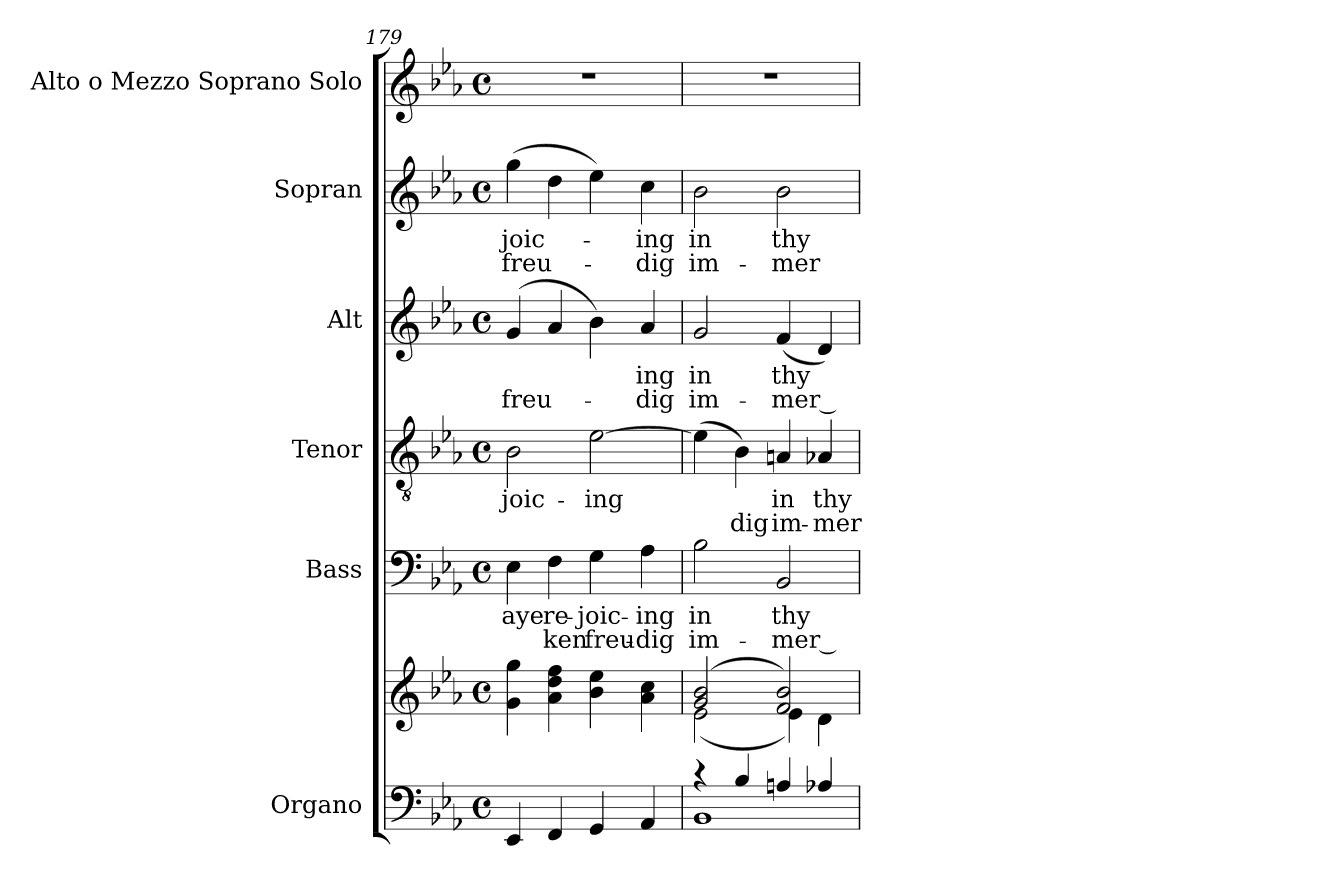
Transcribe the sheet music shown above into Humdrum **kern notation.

**kern	**kern	**kern	**text	**text	**kern	**text	**text	**kern	**text	**text	**kern	**text	**text	**kern
*part6	*part6	*part5	*part5	*part5	*part4	*part4	*part4	*part3	*part3	*part3	*part2	*part2	*part2	*part1
*staff7	*staff6	*staff5	*staff5	*staff5	*staff4	*staff4	*staff4	*staff3	*staff3	*staff3	*staff2	*staff2	*staff2	*staff1
*I"Organo	*	*I"Bass	*	*	*I"Tenor	*	*	*I"Alt	*	*	*I"Sopran	*	*	*I"Alto o Mezzo Soprano Solo
*	*	*I'B	*	*	*I'T	*	*	*I'A	*	*	*I'S	*	*	*I'S o l o
!!LO:LB:g=z
*clefF4	*clefG2	*clefF4	*	*	*clefGv2	*	*	*clefG2	*	*	*clefG2	*	*	*clefG2
*k[b-e-a-]	*k[b-e-a-]	*k[b-e-a-]	*	*	*k[b-e-a-]	*	*	*k[b-e-a-]	*	*	*k[b-e-a-]	*	*	*k[b-e-a-]
*M4/4	*M4/4	*M4/4	*	*	*M4/4	*	*	*M4/4	*	*	*M4/4	*	*	*M4/4
*met(c)	*met(c)	*met(c)	*	*	*met(c)	*	*	*met(c)	*	*	*met(c)	*	*	*met(c)
=179	=179	=179	=179	=179	=179	=179	=179	=179	=179	=179	=179	=179	=179	=179
4EE-/	4g\ 4gg\	4E-\	aye	.	2B-\	-joic-	.	(4g/	.	freu-	(4gg\	-joic-	freu-	1r
4FF/	4a-\ 4dd\ 4ff\	4F\	re-	-ken	.	.	.	4a-/	.	.	4dd\	.	.	.
4GG/	4b-\ 4ee-\	4G\	-joic-	freu-	[2e-\	-ing	.	4b-\)	.	.	4ee-\)	.	.	.
4AA-/	4a-\ 4cc\	4A-\	-ing	-dig	.	.	.	4a-/	-ing	dig	4cc\	-ing	-dig	.
=180	=180	=180	=180	=180	=180	=180	=180	=180	=180	=180	=180	=180	=180	=180
*^	*^	*	*	*	*	*	*	*	*	*	*	*	*	*
4r	1BB-	(2g/ 2b-/	(2e-\	2B-\	in	im-	(4e-\]	.	.	2g/	in	im-	2b-\	in	im-	1r
4B-/	.	.	.	.	.	.	4B-\)	.	-dig	.	.	.	.	.	.	.
4An/	.	2f/ 2b-/)	4e-\)	2BB-/	thy	-mer --	4An/	in	im-	(4f/	thy	-mer --	2b-\	thy	-mer-	.
4A-X/	.	.	4d\	.	.	.	4A-X/	thy	-mer-	4d/)	.	.	.	.	.	.
*v	*v	*	*	*	*	*	*	*	*	*	*	*	*	*	*	*
*	*v	*v	*	*	*	*	*	*	*	*	*	*	*	*	*
=	=	=	=	=	=	=	=	=	=	=	=	=	=	=
*-	*-	*-	*-	*-	*-	*-	*-	*-	*-	*-	*-	*-	*-	*-
